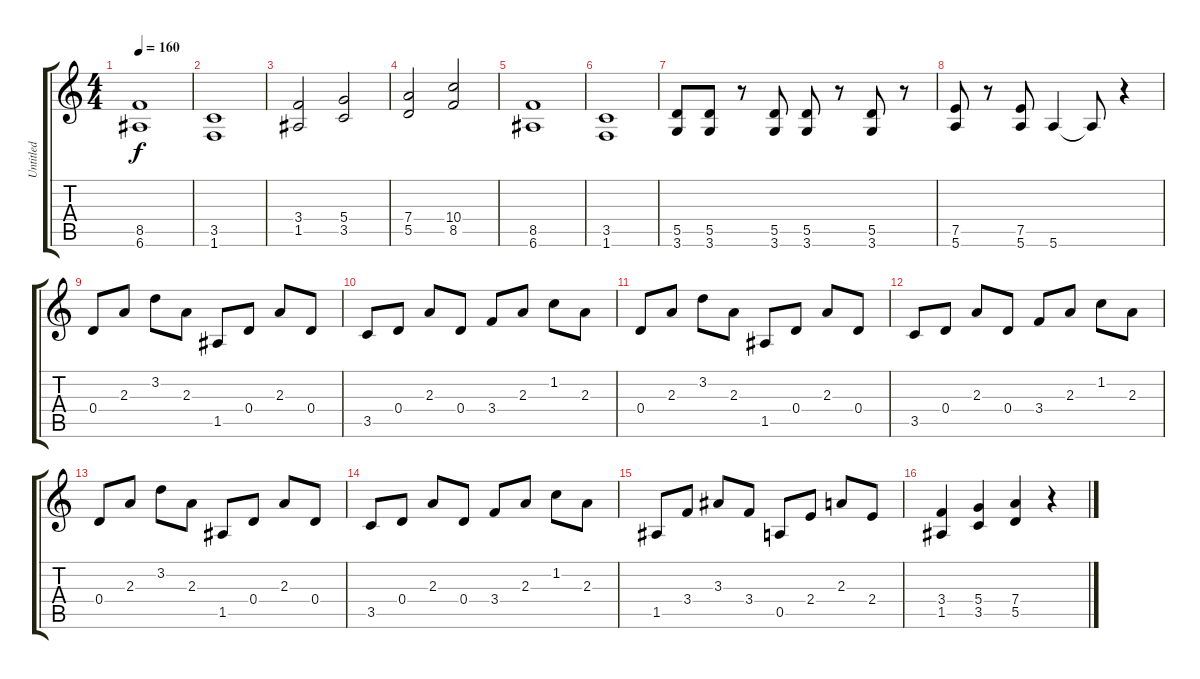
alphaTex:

\track ("Untitled" "Untitled") {instrument distortionguitar}
\staff {score tabs}
\tuning (E4 B3 G3 D3 A2 E2) {hide}
\ts (4 4)
\tempo 160
\clef g2
\ks c
(8.5 6.6).1{dy f} |
(3.5 1.6).1 |
(3.4 1.5).2 (5.4 3.5).2 |
(7.4 5.5).2 (10.4 8.5).2 |
(8.5 6.6).1 |
(3.5 1.6).1 |
(5.5 3.6).8 (5.5 3.6).8 r.8 (5.5 3.6).8 (5.5 3.6).8 r.8 (5.5 3.6).8 r.8 |
(7.5 5.6).8 r.8 (7.5 5.6).8 5.6.4 5.6{t}.8 r.4 |
0.4.8 2.3.8 3.2.8 2.3.8 1.5.8 0.4.8 2.3.8 0.4.8 |
3.5.8 0.4.8 2.3.8 0.4.8 3.4.8 2.3.8 1.2.8 2.3.8 |
0.4.8 2.3.8 3.2.8 2.3.8 1.5.8 0.4.8 2.3.8 0.4.8 |
3.5.8 0.4.8 2.3.8 0.4.8 3.4.8 2.3.8 1.2.8 2.3.8 |
0.4.8 2.3.8 3.2.8 2.3.8 1.5.8 0.4.8 2.3.8 0.4.8 |
3.5.8 0.4.8 2.3.8 0.4.8 3.4.8 2.3.8 1.2.8 2.3.8 |
1.5.8 3.4.8 3.3.8 3.4.8 0.5.8 2.4.8 2.3.8 2.4.8 |
(3.4 1.5).4 (5.4 3.5).4 (7.4 5.5).4 r.4
